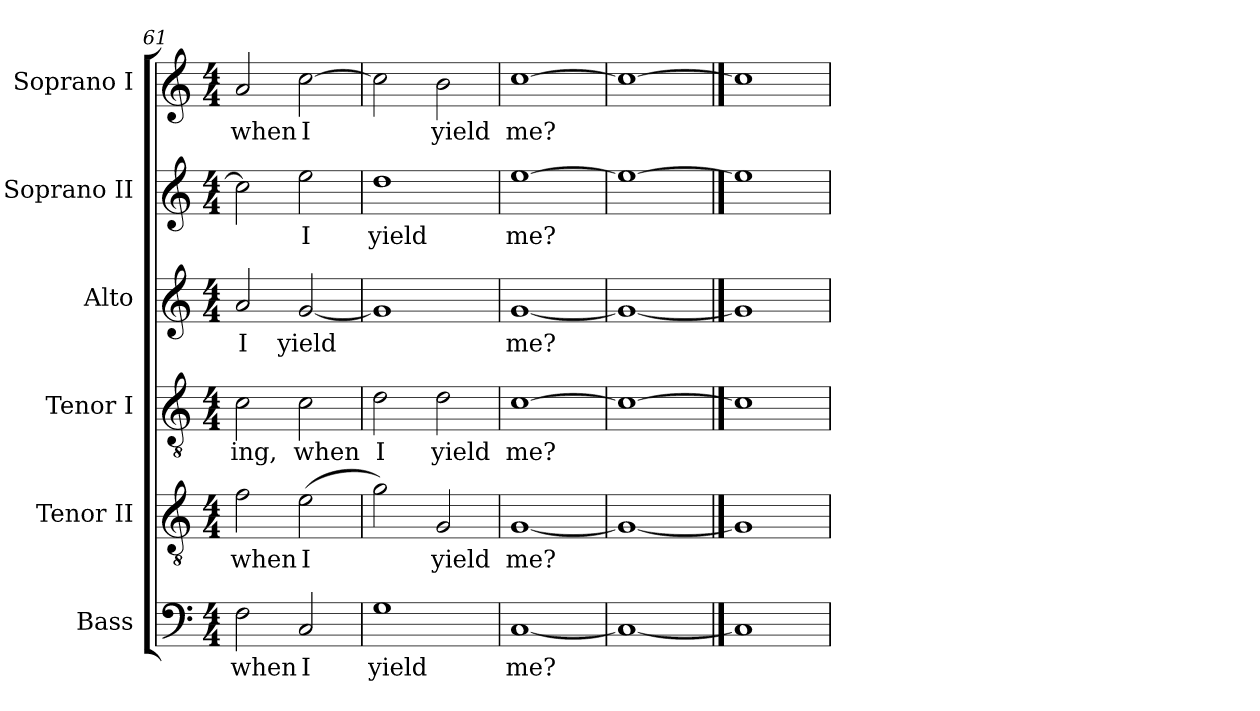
**kern	**text	**kern	**text	**kern	**text	**kern	**text	**kern	**text	**kern	**text
*part6	*part6	*part5	*part5	*part4	*part4	*part3	*part3	*part2	*part2	*part1	*part1
*staff6	*staff6	*staff5	*staff5	*staff4	*staff4	*staff3	*staff3	*staff2	*staff2	*staff1	*staff1
*I"Bass	*	*I"Tenor II	*	*I"Tenor I	*	*I"Alto	*	*I"Soprano II	*	*I"Soprano I	*
*I'B	*	*I'T II	*	*I'T I	*	*I'A	*	*I'S II	*	*I'S I	*
*clefF4	*	*clefGv2	*	*clefGv2	*	*clefG2	*	*clefG2	*	*clefG2	*
*k[]	*	*k[]	*	*k[]	*	*k[]	*	*k[]	*	*k[]	*
*C:	*	*C:	*	*C:	*	*C:	*	*C:	*	*C:	*
*M4/4	*	*M4/4	*	*M4/4	*	*M4/4	*	*M4/4	*	*M4/4	*
=61	=61	=61	=61	=61	=61	=61	=61	=61	=61	=61	=61
!	!LO:LY:b	!	!LO:LY:b	!	!LO:LY:b	!	!LO:LY:b	!	!	!	!LO:LY:b
2F	when	2f	when	2c	ing,	2a	I	2cc]	.	2a	when
!	!LO:LY:b	!	!LO:LY:b	!	!LO:LY:b	!	!LO:LY:b	!	!LO:LY:b	!	!LO:LY:b
2C	I	(>2e	I	2c	when	[2g	yield	2ee	I	[2cc	I
=62	=62	=62	=62	=62	=62	=62	=62	=62	=62	=62	=62
!	!LO:LY:b	!	!	!	!LO:LY:b	!	!	!	!LO:LY:b	!	!
1G	yield	2g)	.	2d	I	1g]	.	1dd	yield	2cc]	.
!	!	!	!LO:LY:b	!	!LO:LY:b	!	!	!	!	!	!LO:LY:b
.	.	2G	yield	2d	yield	.	.	.	.	2b	yield
=63	=63	=63	=63	=63	=63	=63	=63	=63	=63	=63	=63
!	!LO:LY:b	!	!LO:LY:b	!	!LO:LY:b	!	!LO:LY:b	!	!LO:LY:b	!	!LO:LY:b
[1C	me?	[1G	me?	[1c	me?	[1g	me?	[1ee	me?	[1cc	me?
=64	=64	=64	=64	=64	=64	=64	=64	=64	=64	=64	=64
1C_	.	1G_	.	1c_	.	1g_	.	1ee_	.	1cc_	.
==65	==65	==65	==65	==65	==65	==65	==65	==65	==65	==65	==65
1C]	.	1G]	.	1c]	.	1g]	.	1ee]	.	1cc]	.
=	=	=	=	=	=	=	=	=	=	=	=
*-	*-	*-	*-	*-	*-	*-	*-	*-	*-	*-	*-
